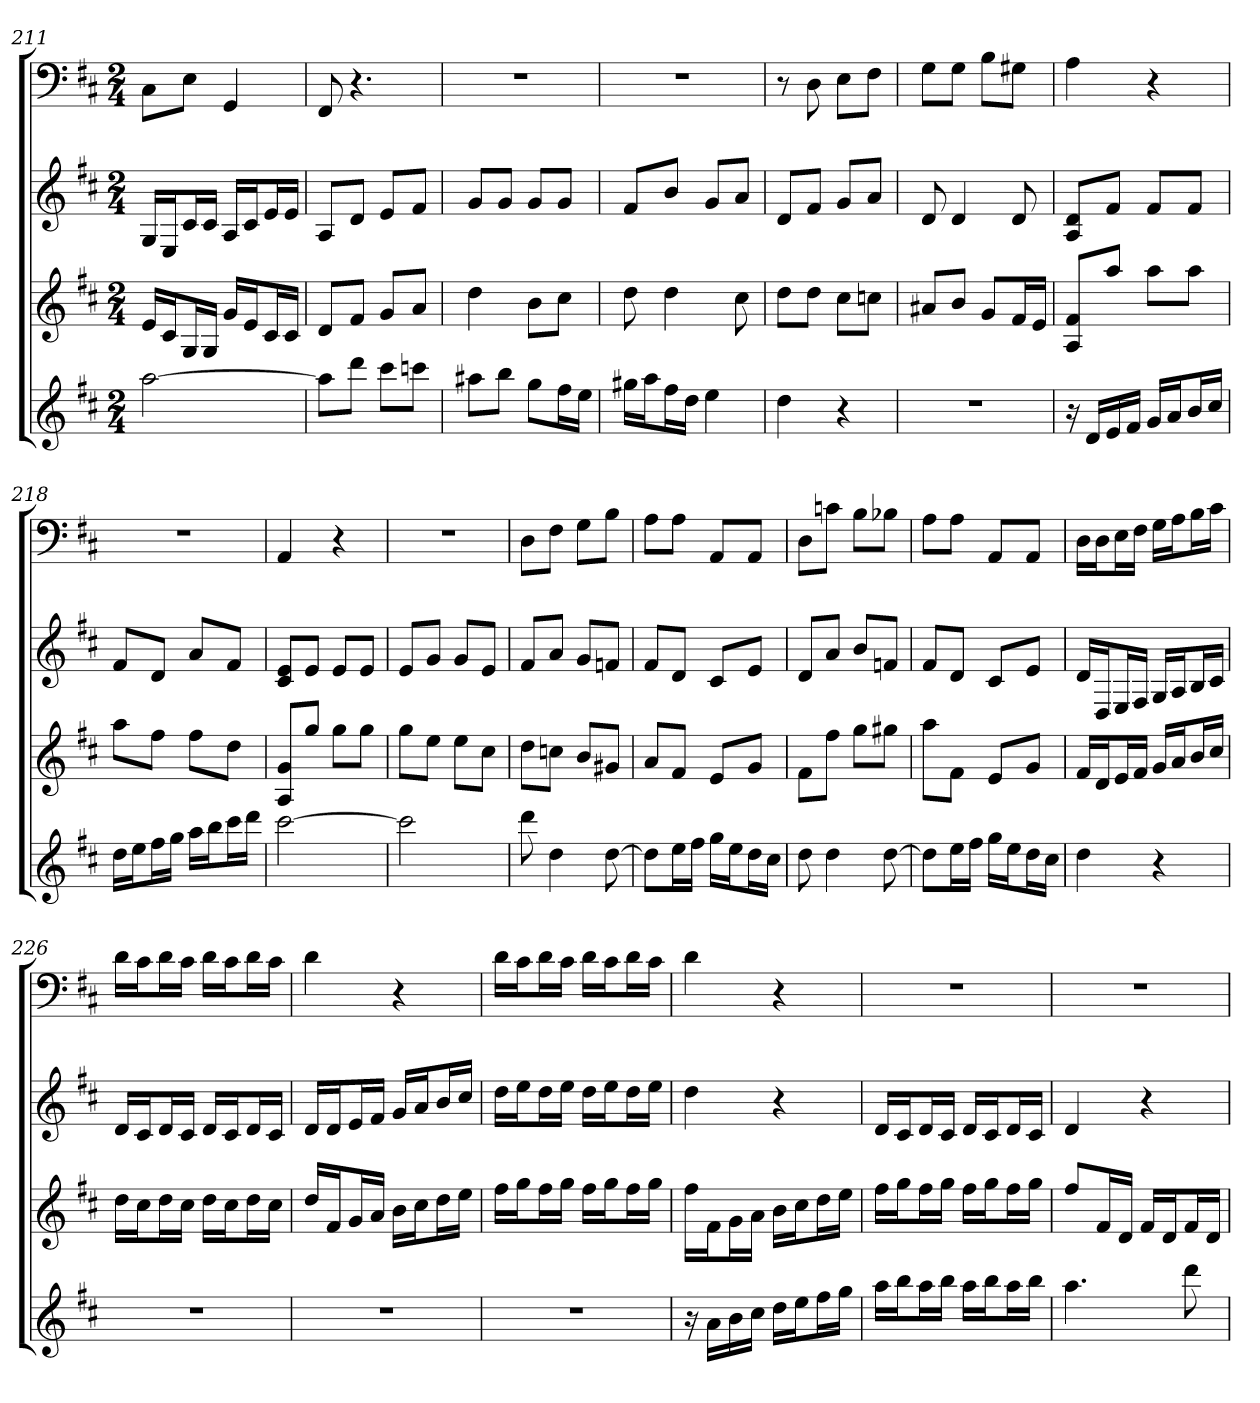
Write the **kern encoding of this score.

**kern	**kern	**kern	**kern
*part4	*part3	*part2	*part1
*staff4	*staff3	*staff2	*staff1
*k[f#c#]	*k[f#c#]	*k[f#c#]	*k[f#c#]
*D:	*D:	*D:	*D:
*M2/4	*M2/4	*M2/4	*M2/4
=211	=211	=211	=211
[2aa	16eLL	16GLL	8C#L
.	16c#J	16EJ	.
.	16GL	16c#L	8EJ
.	16GJJ	16c#JJ	.
.	16gLL	16ALL	4GG
.	16eJ	16c#J	.
.	16c#L	16eL	.
.	16c#JJ	16eJJ	.
=212	=212	=212	=212
8aaL]	8dL	8AL	8FF#
8dddJ	8f#J	8dJ	4.r
8ccc#L	8gL	8eL	.
8cccnJ	8aJ	8f#J	.
=213	=213	=213	=213
8aa#XL	4dd	8gL	2r
8bbJ	.	8gJ	.
8ggL	8bL	8gL	.
16ff#L	8cc#J	8gJ	.
16eeJJ	.	.	.
=214	=214	=214	=214
16gg#XLL	8dd	8f#L	2r
16aaJ	.	.	.
16ff#L	4dd	8bJ	.
16ddJJ	.	.	.
4ee	.	8gL	.
.	8cc#	8aJ	.
=215	=215	=215	=215
4dd	8ddL	8dL	8r
.	8ddJ	8f#J	8D
4r	8cc#L	8gL	8EL
.	8ccnJ	8aJ	8F#J
=216	=216	=216	=216
2r	8a#XL	8d	8GL
.	8bJ	4d	8GJ
.	8gL	.	8BL
.	16f#L	8d	8G#XJ
.	16eJJ	.	.
=217	=217	=217	=217
16r	8A 8f#L	8A 8dL	4A
16dLL	.	.	.
16e	8aaJ	8f#J	.
16f#JJ	.	.	.
16gLL	8aaL	8f#L	4r
16aJ	.	.	.
16bL	8aaJ	8f#J	.
16cc#JJ	.	.	.
=218	=218	=218	=218
16ddLL	8aaL	8f#L	2r
16eeJ	.	.	.
16ff#L	8ff#J	8dJ	.
16ggJJ	.	.	.
16aaLL	8ff#L	8aL	.
16bbJ	.	.	.
16ccc#L	8ddJ	8f#J	.
16dddJJ	.	.	.
=219	=219	=219	=219
[2ccc#	8A 8gL	8c# 8eL	4AA
.	8ggJ	8eJ	.
.	8ggL	8eL	4r
.	8ggJ	8eJ	.
=220	=220	=220	=220
2ccc#]	8ggL	8eL	2r
.	8eeJ	8gJ	.
.	8eeL	8gL	.
.	8cc#J	8eJ	.
=221	=221	=221	=221
8ddd	8ddL	8f#L	8DL
4dd	8ccnJ	8aJ	8F#J
.	8bL	8gL	8GL
[8dd	8g#XJ	8fnJ	8BJ
=222	=222	=222	=222
8ddL]	8aL	8f#L	8AL
16eeL	8f#J	8dJ	8AJ
16ff#JJ	.	.	.
16ggLL	8eL	8c#L	8AAL
16eeJ	.	.	.
16ddL	8gJ	8eJ	8AAJ
16cc#JJ	.	.	.
=223	=223	=223	=223
8dd	8f#L	8dL	8DL
4dd	8ff#J	8aJ	8cnJ
.	8ggL	8bL	8BL
[8dd	8gg#XJ	8fnJ	8B-XJ
=224	=224	=224	=224
8ddL]	8aaL	8f#L	8AL
16eeL	8f#J	8dJ	8AJ
16ff#JJ	.	.	.
16ggLL	8eL	8c#L	8AAL
16eeJ	.	.	.
16ddL	8gJ	8eJ	8AAJ
16cc#JJ	.	.	.
=225	=225	=225	=225
4dd	16f#LL	16dLL	16DLL
.	16dJ	16DJ	16DJ
.	16eL	16EL	16EL
.	16f#JJ	16F#JJ	16F#JJ
4r	16gLL	16GLL	16GLL
.	16aJ	16AJ	16AJ
.	16bL	16BL	16BL
.	16cc#JJ	16c#JJ	16c#JJ
=226	=226	=226	=226
2r	16ddLL	16dLL	16dLL
.	16cc#J	16c#J	16c#J
.	16ddL	16dL	16dL
.	16cc#JJ	16c#JJ	16c#JJ
.	16ddLL	16dLL	16dLL
.	16cc#J	16c#J	16c#J
.	16ddL	16dL	16dL
.	16cc#JJ	16c#JJ	16c#JJ
=227	=227	=227	=227
2r	16ddLL	16dLL	4d
.	16f#J	16dJ	.
.	16gL	16eL	.
.	16aJJ	16f#JJ	.
.	16bLL	16gLL	4r
.	16cc#J	16aJ	.
.	16ddL	16bL	.
.	16eeJJ	16cc#JJ	.
=228	=228	=228	=228
2r	16ff#LL	16ddLL	16dLL
.	16ggJ	16eeJ	16c#J
.	16ff#L	16ddL	16dL
.	16ggJJ	16eeJJ	16c#JJ
.	16ff#LL	16ddLL	16dLL
.	16ggJ	16eeJ	16c#J
.	16ff#L	16ddL	16dL
.	16ggJJ	16eeJJ	16c#JJ
=229	=229	=229	=229
16r	16ff#LL	4dd	4d
16aLL	16f#J	.	.
16b	16gL	.	.
16cc#JJ	16aJJ	.	.
16ddLL	16bLL	4r	4r
16eeJ	16cc#J	.	.
16ff#L	16ddL	.	.
16ggJJ	16eeJJ	.	.
=230	=230	=230	=230
16aaLL	16ff#LL	16dLL	2r
16bbJ	16ggJ	16c#J	.
16aaL	16ff#L	16dL	.
16bbJJ	16ggJJ	16c#JJ	.
16aaLL	16ff#LL	16dLL	.
16bbJ	16ggJ	16c#J	.
16aaL	16ff#L	16dL	.
16bbJJ	16ggJJ	16c#JJ	.
=231	=231	=231	=231
4.aa	8ff#L	4d	2r
.	16f#L	.	.
.	16dJJ	.	.
.	16f#LL	4r	.
.	16dJ	.	.
8ddd	16f#L	.	.
.	16dJJ	.	.
=	=	=	=
*-	*-	*-	*-
